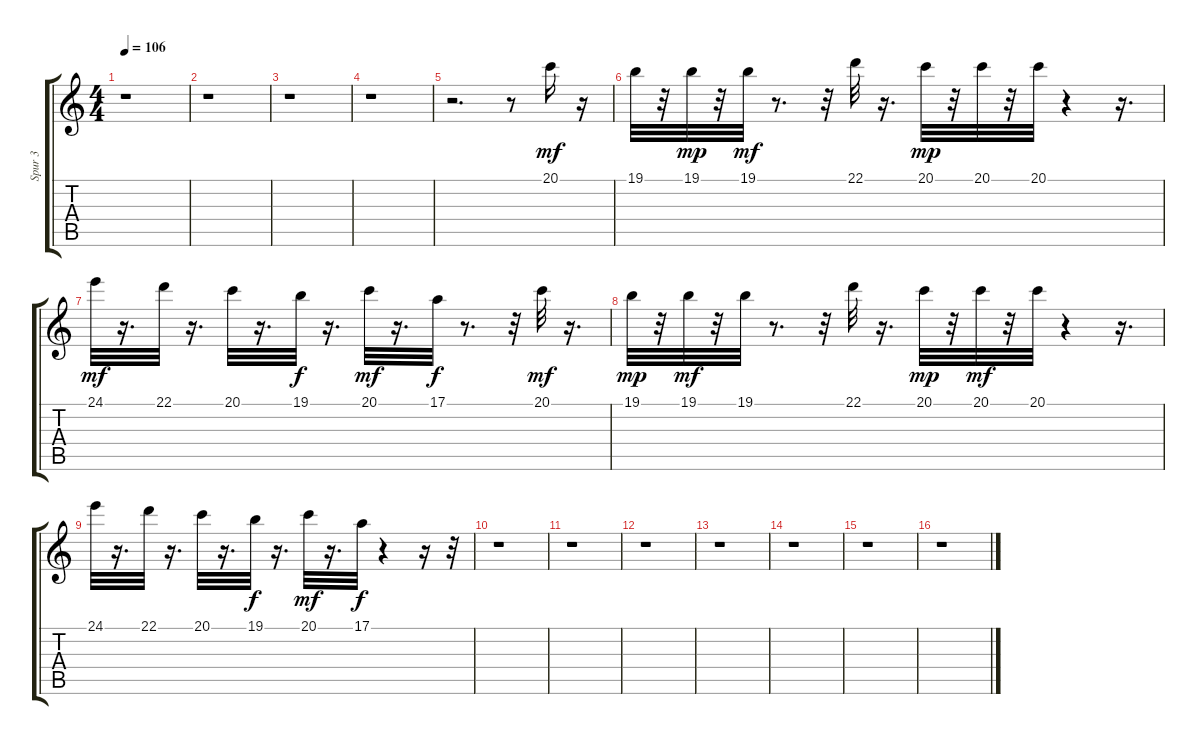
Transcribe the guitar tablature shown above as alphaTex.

\track ("Spur 3" "Spur 3") {instrument musicbox}
\staff {score tabs}
\tuning (E4 B3 G3 D3 A2 E2) {hide}
\ts (4 4)
\tempo 106
\clef g2
\ks c
r.1{dy mf instrument musicbox} |
r.1 |
r.1 |
r.1 |
r.2{d} r.8 20.1.16{instrument musicbox} r.16 |
19.1.32 r.32 19.1.32{dy mp} r.32 19.1.32{dy mf} r.8{d} r.32 22.1.32 r.16{d} 20.1.32{dy mp} r.32 20.1.32 r.32 20.1.32 r.4 r.16{d} |
24.1.32{dy mf} r.16{d} 22.1.32 r.16{d} 20.1.32 r.16{d} 19.1.32{dy f} r.16{d} 20.1.32{dy mf} r.16{d} 17.1.32{dy f} r.8{d} r.32 20.1.32{dy mf} r.16{d} |
19.1.32{dy mp} r.32 19.1.32{dy mf} r.32 19.1.32 r.8{d} r.32 22.1.32 r.16{d} 20.1.32{dy mp} r.32 20.1.32{dy mf} r.32 20.1.32 r.4 r.16{d} |
24.1.32 r.16{d} 22.1.32 r.16{d} 20.1.32 r.16{d} 19.1.32{dy f} r.16{d} 20.1.32{dy mf} r.16{d} 17.1.32{dy f} r.4 r.16 r.32 |
r.1 |
r.1 |
r.1 |
r.1 |
r.1 |
r.1 |
r.1
